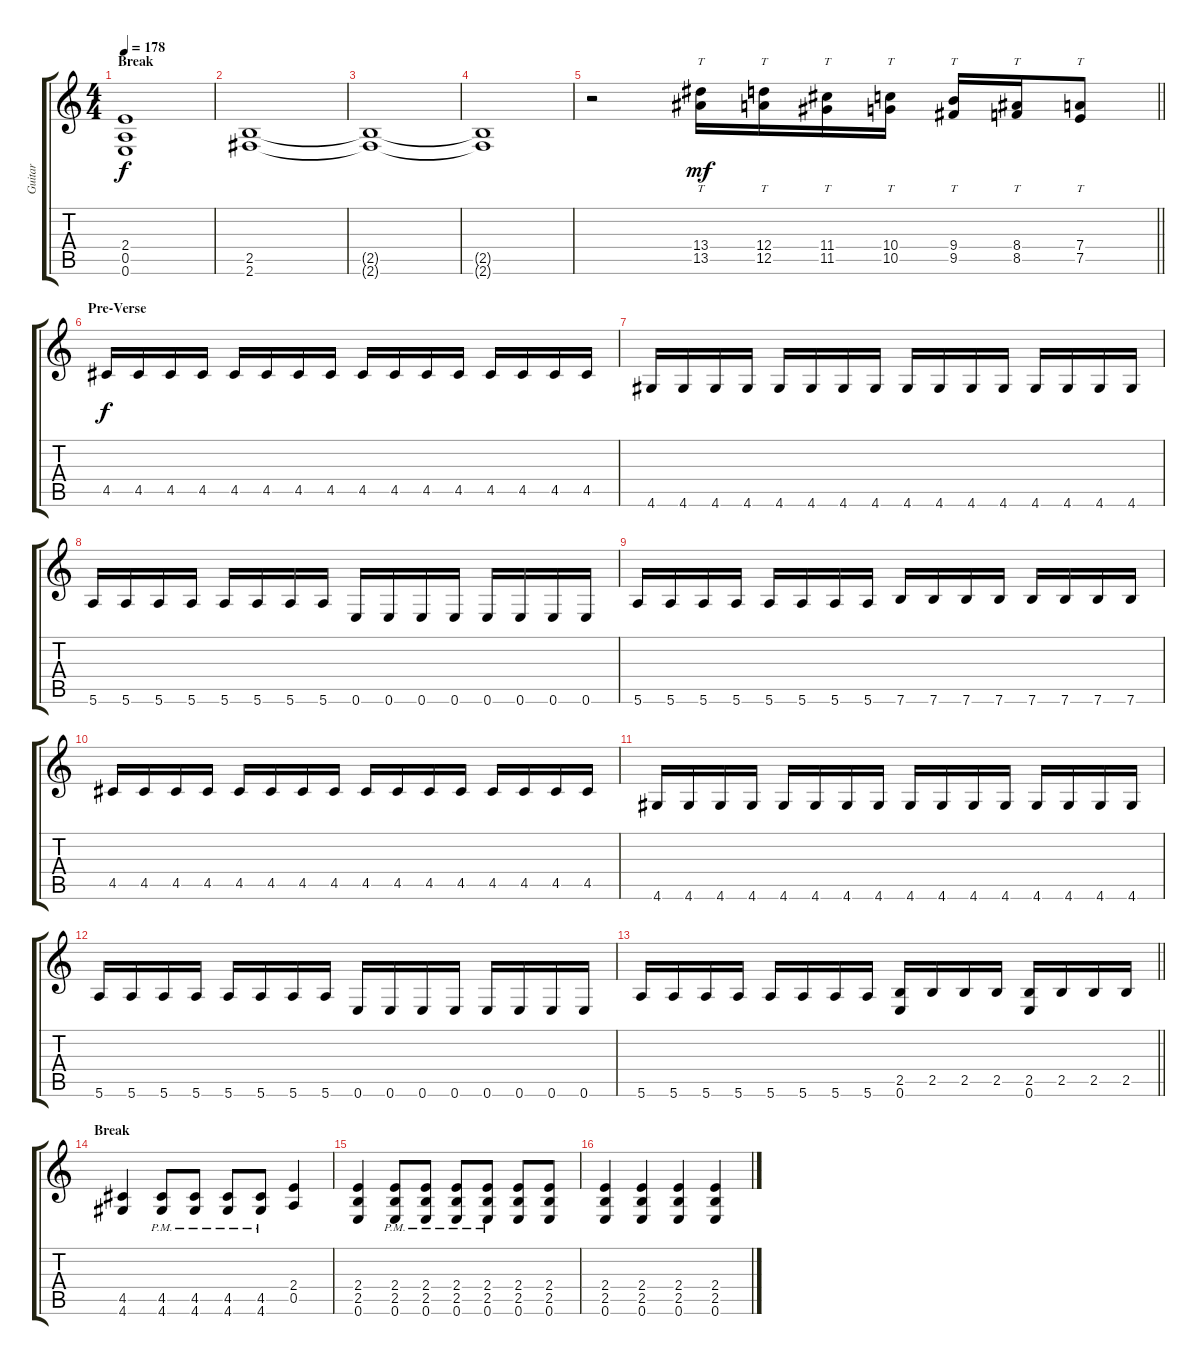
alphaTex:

\track ("Guitar" "Guitar") {instrument distortionguitar}
\staff {score tabs}
\tuning (E4 B3 G3 D3 A2 E2) {hide}
\ts (4 4)
\section ("" "Break")
\tempo 178
\clef g2
\ks c
(2.4 0.5 0.6).1{dy f} |
(2.5 2.6).1 |
(2.5{t} 2.6{t}).1 |
(2.5{t} 2.6{t}).1 |
\barLineRight lightlight
r.2 (13.4 13.5).16{tt dy mf} (12.4 12.5).16{tt} (11.4 11.5).16{tt} (10.4 10.5).16{tt} (9.4 9.5).16{tt} (8.4 8.5).16{tt} (7.4 7.5).8{tt} |
\section ("" "Pre-Verse")
4.5.16{dy f} 4.5.16 4.5.16 4.5.16 4.5.16 4.5.16 4.5.16 4.5.16 4.5.16 4.5.16 4.5.16 4.5.16 4.5.16 4.5.16 4.5.16 4.5.16 |
4.6.16 4.6.16 4.6.16 4.6.16 4.6.16 4.6.16 4.6.16 4.6.16 4.6.16 4.6.16 4.6.16 4.6.16 4.6.16 4.6.16 4.6.16 4.6.16 |
5.6.16 5.6.16 5.6.16 5.6.16 5.6.16 5.6.16 5.6.16 5.6.16 0.6.16 0.6.16 0.6.16 0.6.16 0.6.16 0.6.16 0.6.16 0.6.16 |
5.6.16 5.6.16 5.6.16 5.6.16 5.6.16 5.6.16 5.6.16 5.6.16 7.6.16 7.6.16 7.6.16 7.6.16 7.6.16 7.6.16 7.6.16 7.6.16 |
4.5.16 4.5.16 4.5.16 4.5.16 4.5.16 4.5.16 4.5.16 4.5.16 4.5.16 4.5.16 4.5.16 4.5.16 4.5.16 4.5.16 4.5.16 4.5.16 |
4.6.16 4.6.16 4.6.16 4.6.16 4.6.16 4.6.16 4.6.16 4.6.16 4.6.16 4.6.16 4.6.16 4.6.16 4.6.16 4.6.16 4.6.16 4.6.16 |
5.6.16 5.6.16 5.6.16 5.6.16 5.6.16 5.6.16 5.6.16 5.6.16 0.6.16 0.6.16 0.6.16 0.6.16 0.6.16 0.6.16 0.6.16 0.6.16 |
\barLineRight lightlight
5.6.16 5.6.16 5.6.16 5.6.16 5.6.16 5.6.16 5.6.16 5.6.16 (2.5 0.6).16 2.5.16 2.5.16 2.5.16 (2.5 0.6).16 2.5.16 2.5.16 2.5.16 |
\section ("" "Break")
(4.5 4.6).4 (4.5{pm} 4.6{pm}).8 (4.5{pm} 4.6{pm}).8 (4.5{pm} 4.6{pm}).8 (4.5{pm} 4.6{pm}).8 (2.4 0.5).4 |
(2.4 2.5 0.6).4 (2.4{pm} 2.5{pm} 0.6{pm}).8 (2.4{pm} 2.5{pm} 0.6{pm}).8 (2.4{pm} 2.5{pm} 0.6{pm}).8 (2.4{pm} 2.5{pm} 0.6{pm}).8 (2.4 2.5 0.6).8 (2.4 2.5 0.6).8 |
(2.4 2.5 0.6).4 (2.4 2.5 0.6).4 (2.4 2.5 0.6).4 (2.4 2.5 0.6).4
